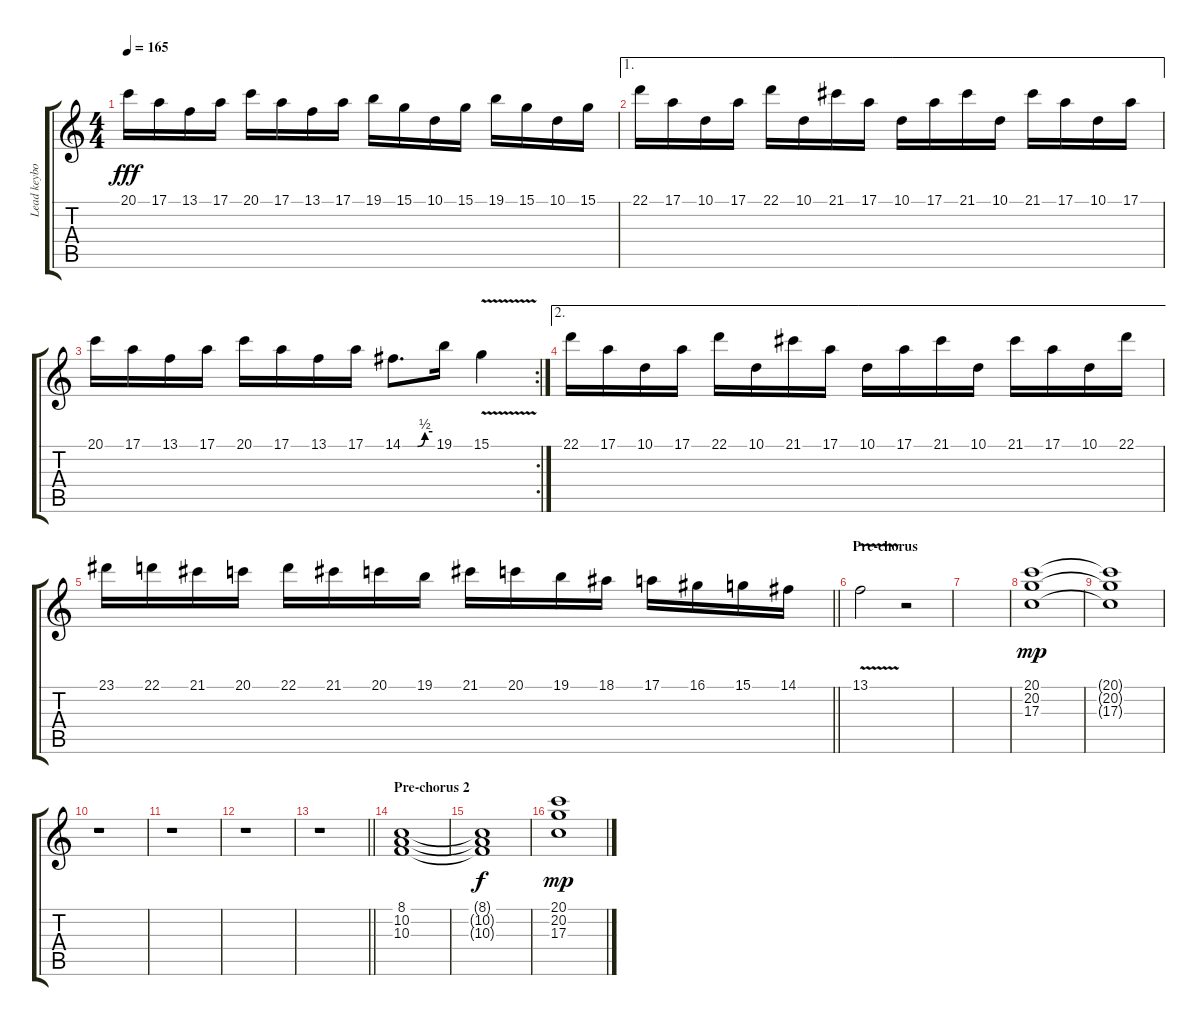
\track ("Lead keyboard" "Lead keybo") {instrument churchorgan}
\staff {score tabs}
\tuning (E4 B3 G3 D3 A2 D2) {hide}
\ts (4 4)
\tempo 165
\clef g2
\ks c
20.1.16{dy fff} 17.1.16 13.1.16 17.1.16 20.1.16 17.1.16 13.1.16 17.1.16 19.1.16 15.1.16 10.1.16 15.1.16 19.1.16 15.1.16 10.1.16 15.1.16 |
\ae 1
22.1.16 17.1.16 10.1.16 17.1.16 22.1.16 10.1.16 21.1.16 17.1.16 10.1.16 17.1.16 21.1.16 10.1.16 21.1.16 17.1.16 10.1.16 17.1.16 |
\rc 2
20.1.16 17.1.16 13.1.16 17.1.16 20.1.16 17.1.16 13.1.16 17.1.16 14.1{be (custom 0 0 30 0 45 2 60 2)}.8{d} 19.1.16 15.1{v}.4 |
\ae 2
22.1.16 17.1.16 10.1.16 17.1.16 22.1.16 10.1.16 21.1.16 17.1.16 10.1.16 17.1.16 21.1.16 10.1.16 21.1.16 17.1.16 10.1.16 22.1.16 |
\barLineRight lightlight
23.1.16 22.1.16 21.1.16 20.1.16 22.1.16 21.1.16 20.1.16 19.1.16 21.1.16 20.1.16 19.1.16 18.1.16 17.1.16 16.1.16 15.1.16 14.1.16 |
\section ("" "Pre-chorus")
13.1{v}.2 r.2 |
|
(20.1 20.2 17.3).1{dy mp volume 14 instrument choiraahs} |
(20.1{t} 20.2{t} 17.3{t}).1 |
r.1 |
r.1 |
r.1 |
\barLineRight lightlight
r.1 |
\section ("" "Pre-chorus 2")
(8.1 10.2 10.3).1 |
(8.1{t} 10.2{t} 10.3{t}).1{dy f} |
(20.1 20.2 17.3).1{dy mp}
